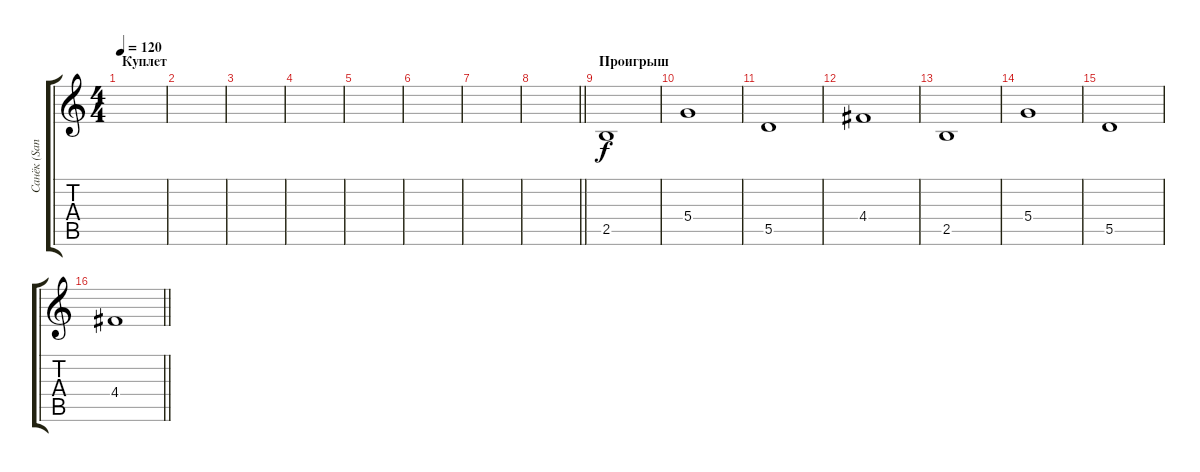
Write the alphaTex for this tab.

\track ("Санёк (Sandr) Соло/Ритм-гитара" "Санёк (San") {instrument distortionguitar}
\staff {score tabs}
\tuning (E4 B3 G3 D3 A2 E2) {hide}
\ts (4 4)
\section ("" "Куплет")
\tempo 120
\clef g2
\ks c
|
|
|
|
|
|
|
\barLineRight lightlight
|
\section ("" "Проигрыш")
2.5.1 |
5.4.1 |
5.5.1 |
4.4.1 |
2.5.1 |
5.4.1 |
5.5.1 |
\barLineRight lightlight
4.4.1
